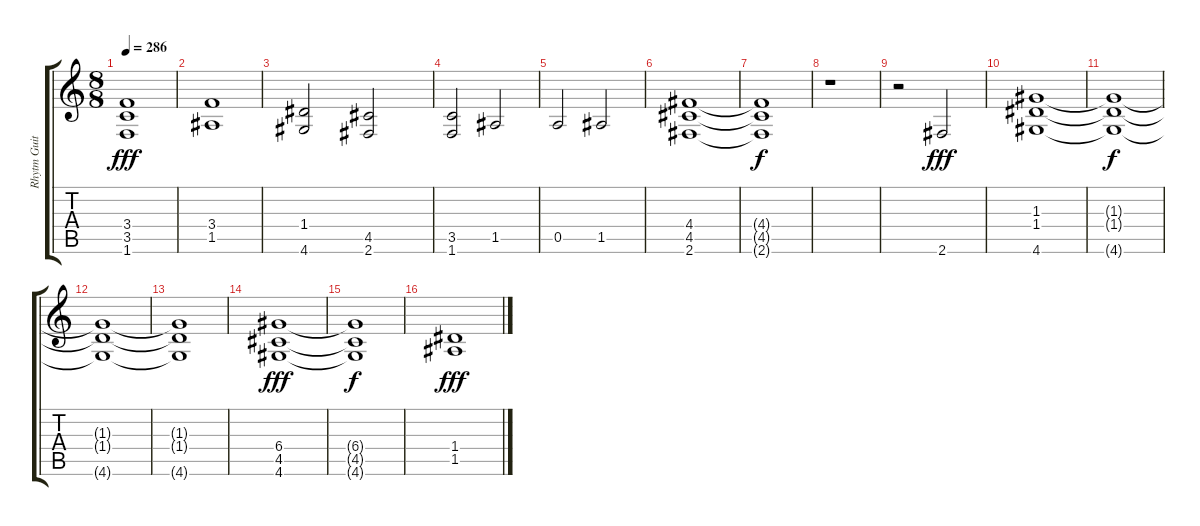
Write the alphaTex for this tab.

\track ("Rhytm Guitar" "Rhytm Guit") {instrument distortionguitar}
\staff {score tabs}
\tuning (E4 B3 G3 D3 A2 E2) {hide}
\ts (8 8)
\tempo 286
\clef g2
\ks c
(3.4 3.5 1.6).1{dy fff} |
(3.4 1.5).1 |
(1.4 4.6).2 (4.5 2.6).2 |
(3.5 1.6).2 1.5.2 |
0.5.2 1.5.2 |
(4.4 4.5 2.6).1 |
(4.4{t} 4.5{t} 2.6{t}).1{dy f} |
r.1 |
r.2 2.6.2{dy fff} |
(1.3 1.4 4.6).1 |
(1.3{t} 1.4{t} 4.6{t}).1{dy f} |
(1.3{t} 1.4{t} 4.6{t}).1 |
(1.3{t} 1.4{t} 4.6{t}).1 |
(6.4 4.5 4.6).1{dy fff} |
(6.4{t} 4.5{t} 4.6{t}).1{dy f} |
(1.4 1.5).1{dy fff}
